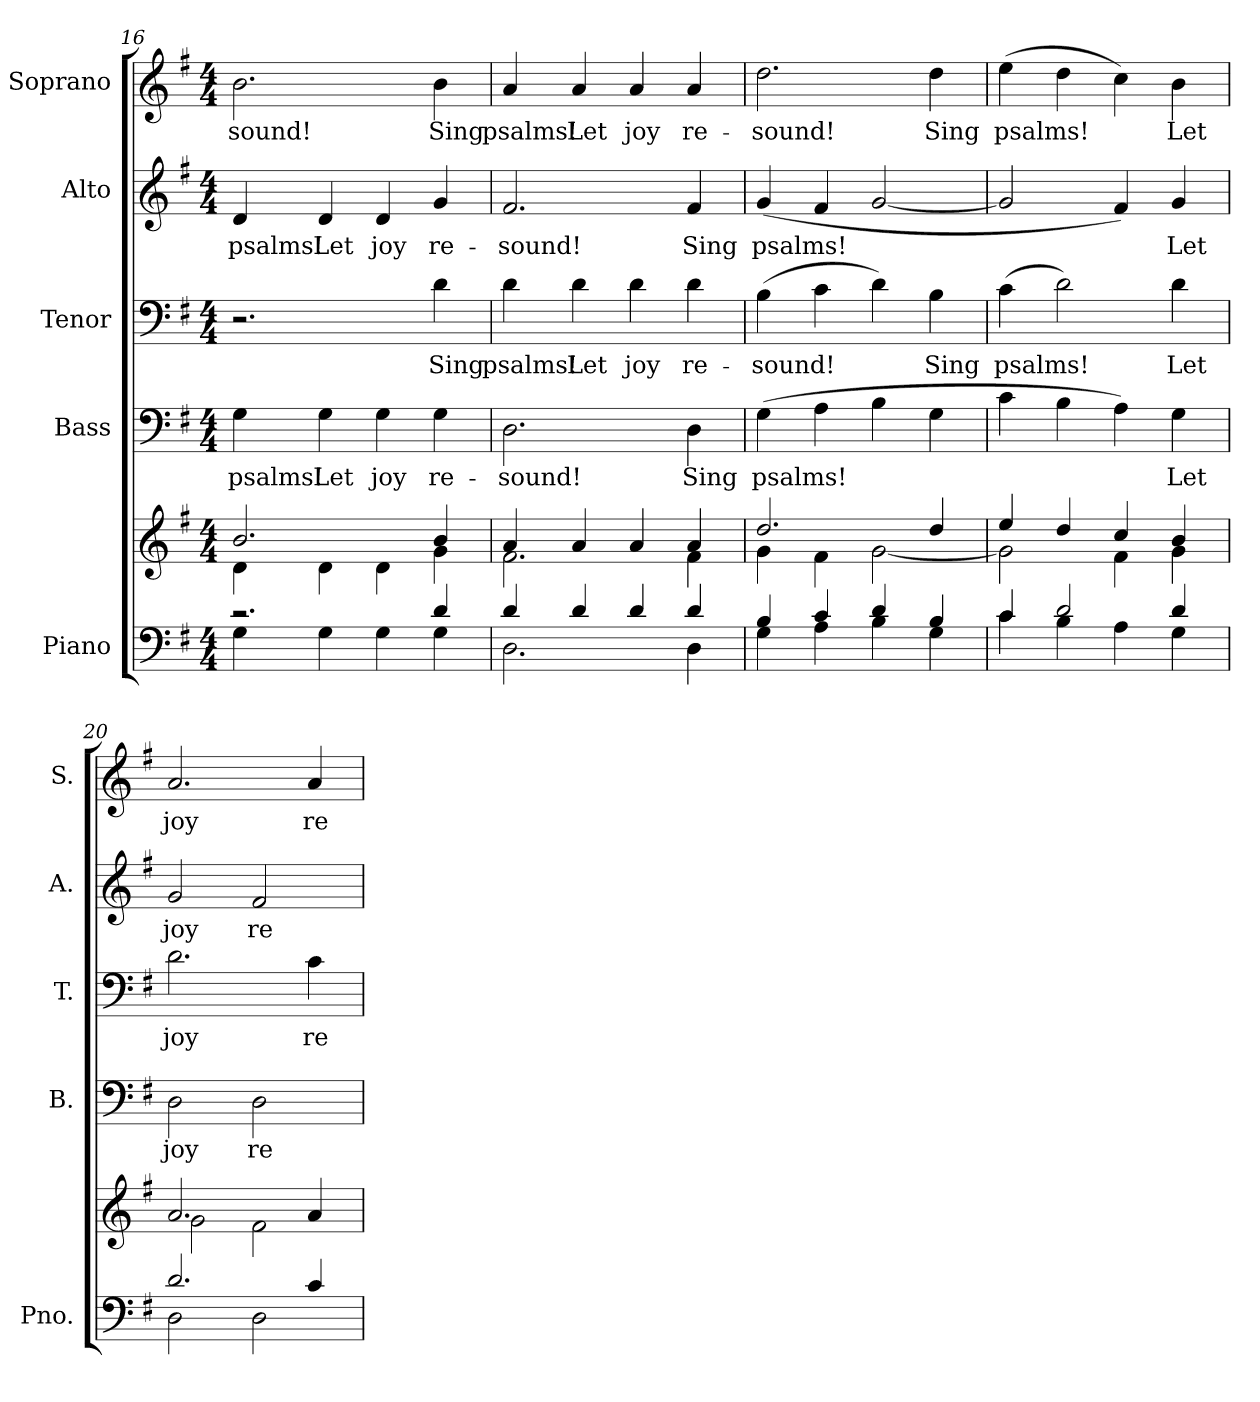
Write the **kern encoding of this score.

**kern	**kern	**kern	**text	**kern	**text	**kern	**text	**kern	**text
*part5	*part5	*part4	*part4	*part3	*part3	*part2	*part2	*part1	*part1
*staff6	*staff5	*staff4	*staff4	*staff3	*staff3	*staff2	*staff2	*staff1	*staff1
*I"Piano	*	*I"Bass	*	*I"Tenor	*	*I"Alto	*	*I"Soprano	*
*I'Pno.	*	*I'B.	*	*I'T.	*	*I'A.	*	*I'S.	*
*clefF4	*clefG2	*clefF4	*	*clefF4	*	*clefG2	*	*clefG2	*
*k[f#]	*k[f#]	*k[f#]	*	*k[f#]	*	*k[f#]	*	*k[f#]	*
*G:	*G:	*G:	*	*G:	*	*G:	*	*G:	*
*M4/4	*M4/4	*M4/4	*	*M4/4	*	*M4/4	*	*M4/4	*
=16	=16	=16	=16	=16	=16	=16	=16	=16	=16
*^	*^	*	*	*	*	*	*	*	*
!	!	!	!	!	!LO:LY:b:color=#000000	!	!	!	!	!	!
!	!	!	!	!	!	!	!	!	!LO:LY:b:color=#000000	!	!
!	!	!	!	!	!	!	!	!	!	!	!LO:LY:b:color=#000000
2.r	4Gi\	2.bi/	4di\	4Gi\	psalms!	2.r	.	4di/	psalms!	2.bi\	-sound!
!	!	!	!	!	!LO:LY:b:color=#000000	!	!	!	!	!	!
!	!	!	!	!	!	!	!	!	!LO:LY:b:color=#000000	!	!
.	4Gi\	.	4di\	4Gi\	Let	.	.	4di/	Let	.	.
!	!	!	!	!	!LO:LY:b:color=#000000	!	!	!	!	!	!
!	!	!	!	!	!	!	!	!	!LO:LY:b:color=#000000	!	!
.	4Gi\	.	4di\	4Gi\	joy	.	.	4di/	joy	.	.
!	!	!	!	!	!LO:LY:b:color=#000000	!	!	!	!	!	!
!	!	!	!	!	!	!	!LO:LY:b:color=#000000	!	!	!	!
!	!	!	!	!	!	!	!	!	!LO:LY:b:color=#000000	!	!
!	!	!	!	!	!	!	!	!	!	!	!LO:LY:b:color=#000000
4di/	4Gi\	4bi/	4gi\	4Gi\	re-	4di\	Sing	4gi/	re-	4bi\	Sing
!!LO:PB:g=z
=17	=17	=17	=17	=17	=17	=17	=17	=17	=17	=17	=17
!	!	!	!	!	!LO:LY:b:color=#000000	!	!	!	!	!	!
!	!	!	!	!	!	!	!LO:LY:b:color=#000000	!	!	!	!
!	!	!	!	!	!	!	!	!	!LO:LY:b:color=#000000	!	!
!	!	!	!	!	!	!	!	!	!	!	!LO:LY:b:color=#000000
4di/	2.Di\	4ai/	2.f#i\	2.Di\	-sound!	4di\	psalms!	2.f#i/	-sound!	4ai/	psalms!
!	!	!	!	!	!	!	!LO:LY:b:color=#000000	!	!	!	!
!	!	!	!	!	!	!	!	!	!	!	!LO:LY:b:color=#000000
4di/	.	4ai/	.	.	.	4di\	Let	.	.	4ai/	Let
!	!	!	!	!	!	!	!LO:LY:b:color=#000000	!	!	!	!
!	!	!	!	!	!	!	!	!	!	!	!LO:LY:b:color=#000000
4di/	.	4ai/	.	.	.	4di\	joy	.	.	4ai/	joy
!	!	!	!	!	!LO:LY:b:color=#000000	!	!	!	!	!	!
!	!	!	!	!	!	!	!LO:LY:b:color=#000000	!	!	!	!
!	!	!	!	!	!	!	!	!	!LO:LY:b:color=#000000	!	!
!	!	!	!	!	!	!	!	!	!	!	!LO:LY:b:color=#000000
4di/	4Di\	4ai/	4f#i\	4Di\	Sing	4di\	re-	4f#i/	Sing	4ai/	re-
=18	=18	=18	=18	=18	=18	=18	=18	=18	=18	=18	=18
!	!	!	!	!	!LO:LY:b:color=#000000	!	!	!	!	!	!
!	!	!	!	!	!	!	!LO:LY:b:color=#000000	!	!	!	!
!	!	!	!	!	!	!	!	!	!LO:LY:b:color=#000000	!	!
!	!	!	!	!	!	!	!	!	!	!	!LO:LY:b:color=#000000
4Bi/	4Gi\	2.ddi/	4gi\	(4Gi\	psalms!	(4Bi\	-sound!	(4gi/	psalms!	2.ddi\	-sound!
4ci/	4Ai\	.	4f#i\	4Ai\	.	4ci\	.	4f#i/	.	.	.
4di/	4Bi\	.	[<2gi\	4Bi\	.	4di\)	.	[<2gi/	.	.	.
!	!	!	!	!	!	!	!LO:LY:b:color=#000000	!	!	!	!
!	!	!	!	!	!	!	!	!	!	!	!LO:LY:b:color=#000000
4Bi/	4Gi\	4ddi/	.	4Gi\	.	4Bi\	Sing	.	.	4ddi\	Sing
=19	=19	=19	=19	=19	=19	=19	=19	=19	=19	=19	=19
!	!	!	!	!	!	!	!LO:LY:b:color=#000000	!	!	!	!
!	!	!	!	!	!	!	!	!	!	!	!LO:LY:b:color=#000000
4ci/	4ci\	4eei/	2gi\]	4ci\	.	(4ci\	psalms!	2gi/]	.	(4eei\	psalms!
2di/	4Bi\	4ddi/	.	4Bi\	.	2di\)	.	.	.	4ddi\	.
.	4Ai\	4cci/	4f#i\	4Ai\)	.	.	.	4f#i/)	.	4cci\)	.
!	!	!	!	!	!LO:LY:b:color=#000000	!	!	!	!	!	!
!	!	!	!	!	!	!	!LO:LY:b:color=#000000	!	!	!	!
!	!	!	!	!	!	!	!	!	!LO:LY:b:color=#000000	!	!
!	!	!	!	!	!	!	!	!	!	!	!LO:LY:b:color=#000000
4di/	4Gi\	4bi/	4gi\	4Gi\	Let	4di\	Let	4gi/	Let	4bi\	Let
=20	=20	=20	=20	=20	=20	=20	=20	=20	=20	=20	=20
!	!	!	!	!	!LO:LY:b:color=#000000	!	!	!	!	!	!
!	!	!	!	!	!	!	!LO:LY:b:color=#000000	!	!	!	!
!	!	!	!	!	!	!	!	!	!LO:LY:b:color=#000000	!	!
!	!	!	!	!	!	!	!	!	!	!	!LO:LY:b:color=#000000
2.di/	2Di\	2.ai/	2gi\	2Di\	joy	2.di\	joy	2gi/	joy	2.ai/	joy
!	!	!	!	!	!LO:LY:b:color=#000000	!	!	!	!	!	!
!	!	!	!	!	!	!	!	!	!LO:LY:b:color=#000000	!	!
.	2Di\	.	2f#i\	2Di\	re-	.	.	2f#i/	re-	.	.
!	!	!	!	!	!	!	!LO:LY:b:color=#000000	!	!	!	!
!	!	!	!	!	!	!	!	!	!	!	!LO:LY:b:color=#000000
4ci/	.	4ai/	.	.	.	4ci\	re-	.	.	4ai/	re-
*v	*v	*	*	*	*	*	*	*	*	*	*
*	*v	*v	*	*	*	*	*	*	*	*
=	=	=	=	=	=	=	=	=	=
*-	*-	*-	*-	*-	*-	*-	*-	*-	*-
